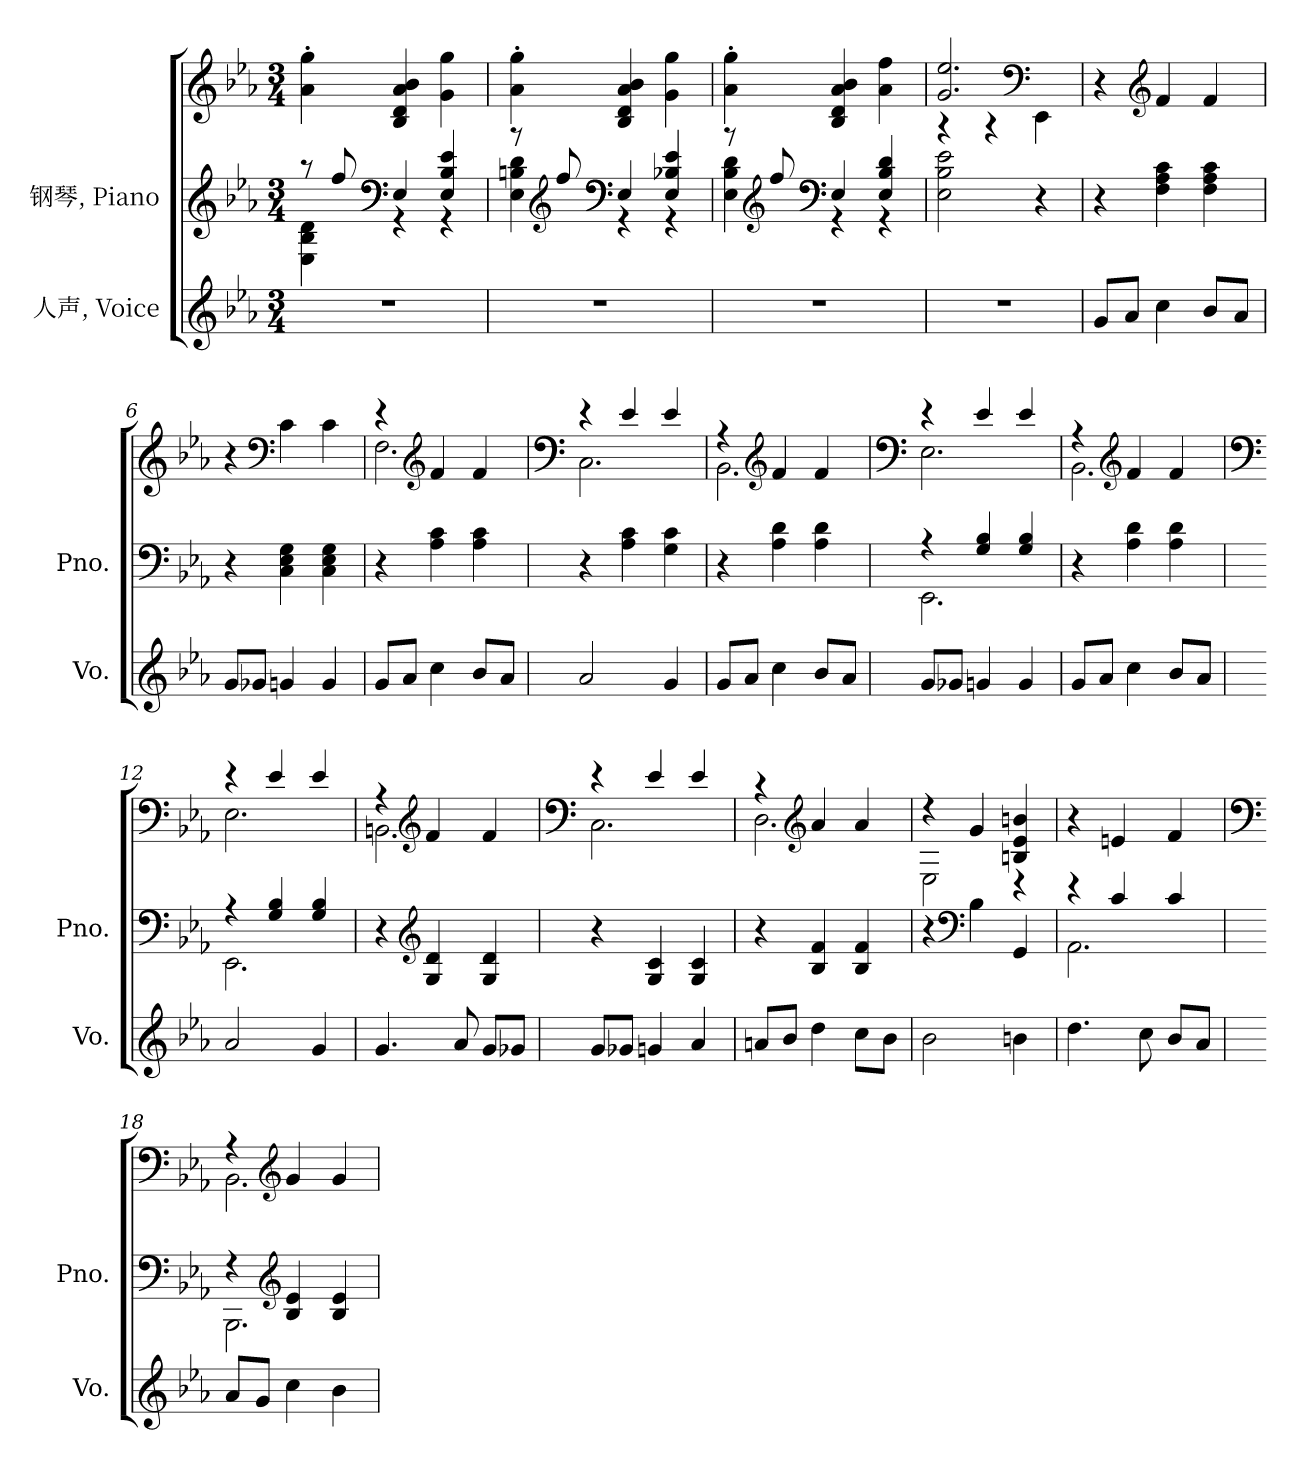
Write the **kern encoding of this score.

**kern	**kern	**kern
*part2	*part1	*part1
*staff3	*staff2	*staff1
*I"人声, Voice	*I"钢琴, Piano	*
*I'Vo.	*I'Pno.	*
*clefG2	*clefG2	*clefG2
*k[b-e-a-]	*k[b-e-a-]	*k[b-e-a-]
*M3/4	*M3/4	*M3/4
*MM100	*MM100	*MM100
=1	=1	=1
*	*^	*
2.r	8r	4E-\ 4B-\ 4d\	4a-\' 4gg\'
.	8ff/	.	.
*	*clefF4	*	*
.	4E-/	4r	4B-/ 4d/ 4a-/ 4b-/
.	4E-/ 4B-/ 4e-/	4r	4g\ 4gg\
=2	=2	=2	=2
2.r	8r	4E-\ 4Bn\ 4d\	4a-\' 4gg\'
*	*clefG2	*	*
.	8ff/	.	.
*	*clefF4	*	*
.	4E-/	4r	4B-/ 4d/ 4a-/ 4b-/
.	4E-/ 4B-X/ 4e-/	4r	4g\ 4gg\
=3	=3	=3	=3
2.r	8r	4E-\ 4B-\ 4d\	4a-\' 4gg\'
*	*clefG2	*	*
.	8ff/	.	.
*	*clefF4	*	*
.	4E-/	4r	4B-/ 4d/ 4a-/ 4b-/
.	4E-/ 4B-/ 4d/	4r	4a-\ 4ff\
*	*v	*v	*
=4	=4	=4
*	*	*^
2.r	2E-\ 2B-\ 2e-\	2.g/ 2.ee-/	4r
.	.	.	4r
*	*	*clefF4	*
.	4r	.	4EE-\
*	*	*v	*v
!!LO:LB:g=z
=5	=5	=5
8g/L	4r	4r
8a-/J	.	.
*	*	*clefG2
4cc\	4F\ 4A-\ 4c\	4f/
8b-/L	4F\ 4A-\ 4c\	4f/
8a-/J	.	.
=6	=6	=6
8g/L	4r	4r
8g-X/J	.	.
*	*	*clefF4
4gn/	4C\ 4E-\ 4G\	4c\
4g/	4C\ 4E-\ 4G\	4c\
=7	=7	=7
*	*	*^
8g/L	4r	4r	2.F\
8a-/J	.	.	.
*	*	*clefG2	*
4cc\	4A-\ 4c\	4f/	.
8b-/L	4A-\ 4c\	4f/	.
8a-/J	.	.	.
=8	=8	=8	=8
*	*	*clefF4	*
2a-/	4r	4r	2.C\
.	4A-\ 4c\	4e-/	.
4g/	4G\ 4c\	4e-/	.
=9	=9	=9	=9
8g/L	4r	4r	2.BB-\
8a-/J	.	.	.
*	*	*clefG2	*
4cc\	4A-\ 4d\	4f/	.
8b-/L	4A-\ 4d\	4f/	.
8a-/J	.	.	.
!!LO:LB:g=z	!!
=10	=10	=10	=10
*	*	*clefF4	*
*	*^	*	*
8g/L	4r	2.EE-\	4r	2.E-\
8g-X/J	.	.	.	.
4gn/	4G/ 4B-/	.	4e-/	.
4g/	4G/ 4B-/	.	4e-/	.
*	*v	*v	*	*
=11	=11	=11	=11
8g/L	4r	4r	2.BB-\
8a-/J	.	.	.
*	*	*clefG2	*
4cc\	4A-\ 4d\	4f/	.
8b-/L	4A-\ 4d\	4f/	.
8a-/J	.	.	.
=12	=12	=12	=12
*	*	*clefF4	*
*	*^	*	*
2a-/	4r	2.EE-\	4r	2.E-\
.	4G/ 4B-/	.	4e-/	.
4g/	4G/ 4B-/	.	4e-/	.
*	*v	*v	*	*
=13	=13	=13	=13
4.g/	4r	4r	2.BBn\
*	*clefG2	*clefG2	*
.	4G/ 4d/	4f/	.
8a-/	.	.	.
8g/L	4G/ 4d/	4f/	.
8g-X/J	.	.	.
=14	=14	=14	=14
*	*	*clefF4	*
8g/L	4r	4r	2.C\
8g-X/J	.	.	.
4gn/	4G/ 4c/	4e-/	.
4a-/	4G/ 4c/	4e-/	.
!!LO:LB:g=z	!!
=15	=15	=15	=15
8an/L	4r	4r	2.D\
8b-/J	.	.	.
*	*	*clefG2	*
4dd\	4B-/ 4f/	4a-/	.
8cc\L	4B-/ 4f/	4a-/	.
8b-\J	.	.	.
=16	=16	=16	=16
2b-\	4r	4r	2E-\
*	*clefF4	*	*
.	4B-\	4g/	.
4bn\	4GG/	4Bn/ 4e-/ 4bn/	4r
*	*	*v	*v
=17	=17	=17
*	*^	*
4.dd\	4r	2.AA-\	4r
.	4c/	.	4en/
8cc\	.	.	.
8b-/L	4c/	.	4f/
8a-/J	.	.	.
=18	=18	=18	=18
*	*	*	*clefF4
*	*	*	*^
8a-/L	4r	2.BBB-\	4r	2.BB-\
8g/J	.	.	.	.
*	*clefG2	*	*clefG2	*
4cc\	4B-/ 4e-/	.	4g/	.
4b-\	4B-/ 4e-/	.	4g/	.
*	*v	*v	*	*
*	*	*v	*v
=	=	=
*-	*-	*-
